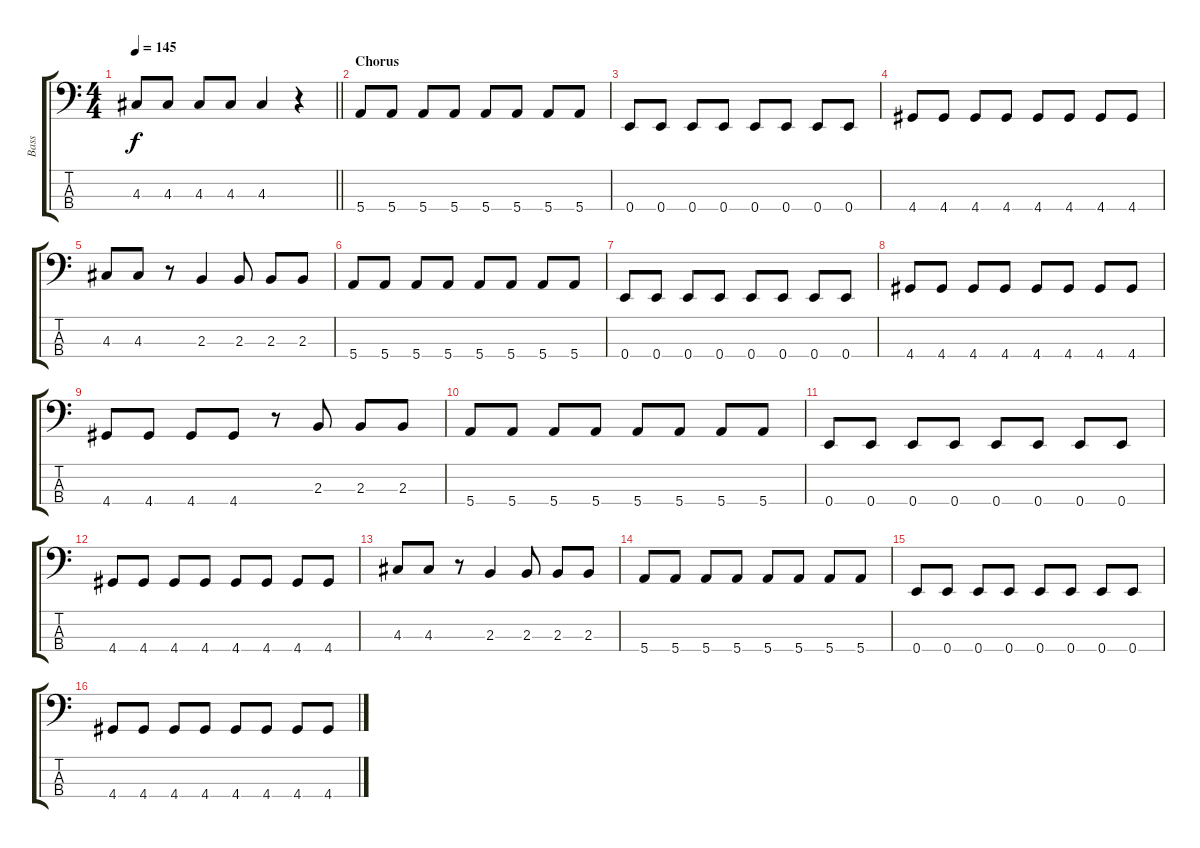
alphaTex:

\track ("Bass" "Bass") {instrument electricbassfinger}
\staff {score tabs}
\tuning (G2 D2 A1 E1) {hide}
\ts (4 4)
\tempo 145
\clef f4
\barLineRight lightlight
\ks c
4.3.8{dy f} 4.3.8 4.3.8 4.3.8 4.3.4 r.4 |
\section ("" "Chorus")
5.4.8 5.4.8 5.4.8 5.4.8 5.4.8 5.4.8 5.4.8 5.4.8 |
0.4.8 0.4.8 0.4.8 0.4.8 0.4.8 0.4.8 0.4.8 0.4.8 |
4.4.8 4.4.8 4.4.8 4.4.8 4.4.8 4.4.8 4.4.8 4.4.8 |
4.3.8 4.3.8 r.8 2.3.4 2.3.8 2.3.8 2.3.8 |
5.4.8 5.4.8 5.4.8 5.4.8 5.4.8 5.4.8 5.4.8 5.4.8 |
0.4.8 0.4.8 0.4.8 0.4.8 0.4.8 0.4.8 0.4.8 0.4.8 |
4.4.8 4.4.8 4.4.8 4.4.8 4.4.8 4.4.8 4.4.8 4.4.8 |
4.4.8 4.4.8 4.4.8 4.4.8 r.8 2.3.8 2.3.8 2.3.8 |
5.4.8 5.4.8 5.4.8 5.4.8 5.4.8 5.4.8 5.4.8 5.4.8 |
0.4.8 0.4.8 0.4.8 0.4.8 0.4.8 0.4.8 0.4.8 0.4.8 |
4.4.8 4.4.8 4.4.8 4.4.8 4.4.8 4.4.8 4.4.8 4.4.8 |
4.3.8 4.3.8 r.8 2.3.4 2.3.8 2.3.8 2.3.8 |
5.4.8 5.4.8 5.4.8 5.4.8 5.4.8 5.4.8 5.4.8 5.4.8 |
0.4.8 0.4.8 0.4.8 0.4.8 0.4.8 0.4.8 0.4.8 0.4.8 |
4.4.8 4.4.8 4.4.8 4.4.8 4.4.8 4.4.8 4.4.8 4.4.8
